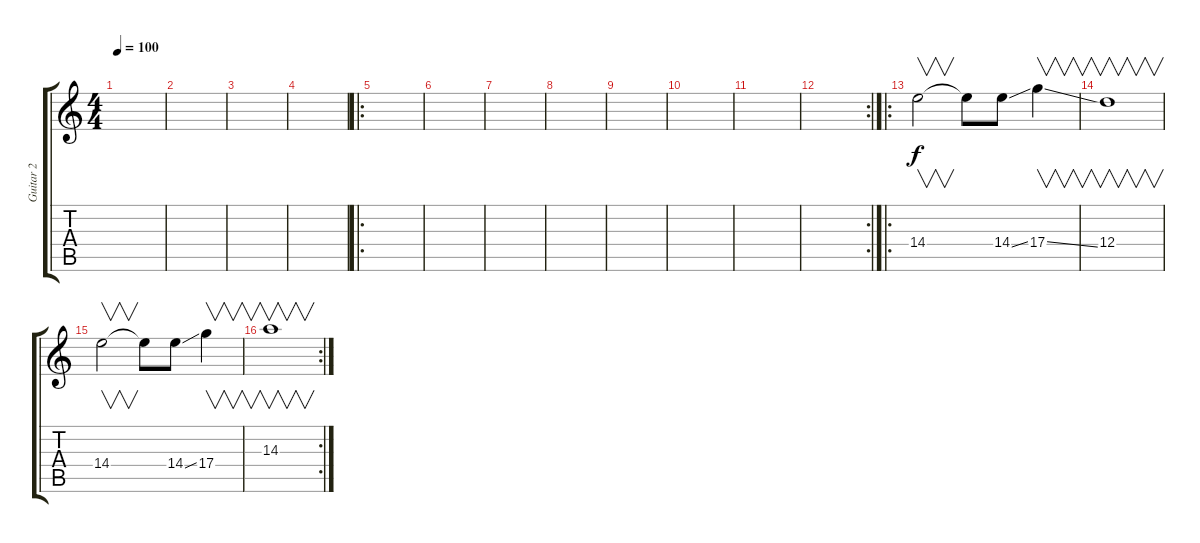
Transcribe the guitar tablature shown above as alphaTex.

\track ("Guitar 2" "Guitar 2") {instrument acousticguitarnylon}
\staff {score tabs}
\tuning (E4 B3 G3 D3 A2 E2) {hide}
\ts (4 4)
\tempo 100
\clef g2
\ks c
|
|
|
|
\ro
|
|
|
|
|
|
|
\rc 2
|
\ro
14.4.2{v} 14.4{t}.8 14.4{ss}.8 17.4{ss}.4{v} |
12.4.1{v} |
14.4.2{v} 14.4{t}.8 14.4{ss}.8 17.4.4{v} |
\rc 2
14.3.1{v}
